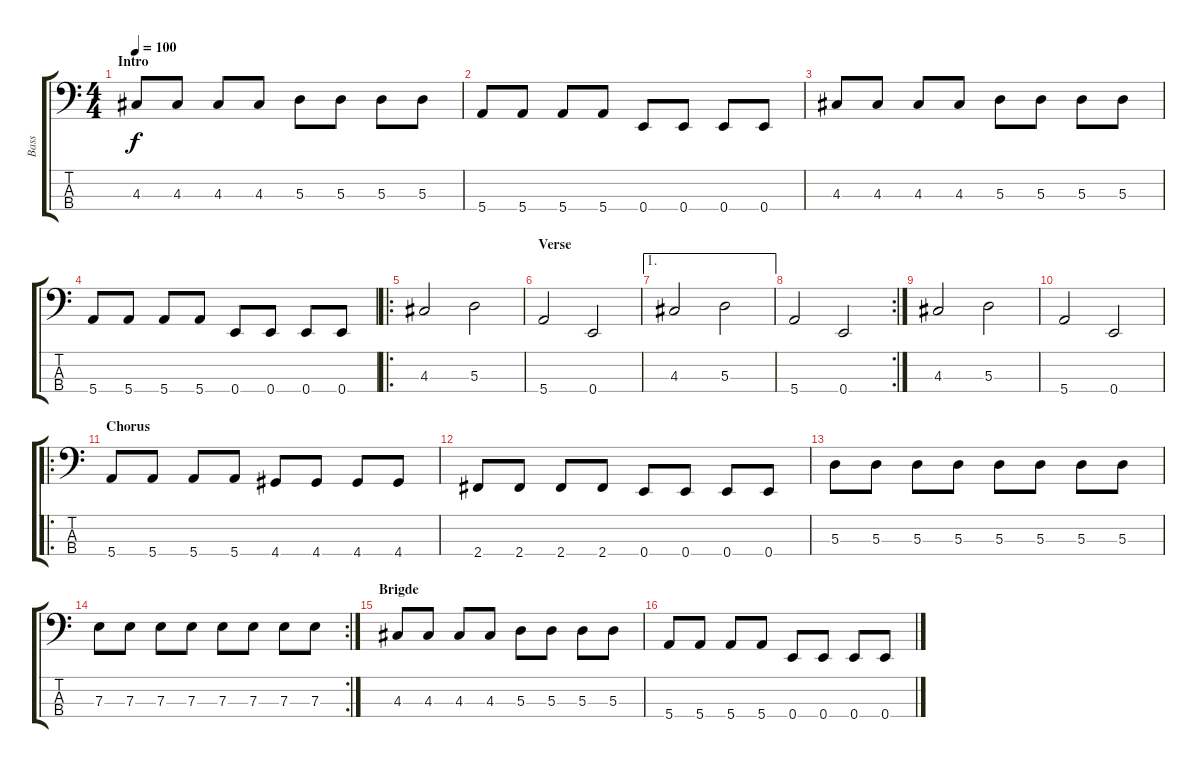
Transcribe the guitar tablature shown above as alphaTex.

\track ("Bass" "Bass") {instrument electricbasspick}
\staff {score tabs}
\tuning (G2 D2 A1 E1) {hide}
\ts (4 4)
\section ("" "Intro")
\tempo 100
\clef f4
\ks c
4.3.8{dy f instrument electricbasspick} 4.3.8 4.3.8 4.3.8 5.3.8 5.3.8 5.3.8 5.3.8 |
5.4.8 5.4.8 5.4.8 5.4.8 0.4.8 0.4.8 0.4.8 0.4.8 |
4.3.8 4.3.8 4.3.8 4.3.8 5.3.8 5.3.8 5.3.8 5.3.8 |
5.4.8 5.4.8 5.4.8 5.4.8 0.4.8 0.4.8 0.4.8 0.4.8 |
\ro
4.3.2 5.3.2 |
\section ("" "Verse")
5.4.2 0.4.2 |
\ae 1
4.3.2 5.3.2 |
\rc 2
5.4.2 0.4.2 |
4.3.2 5.3.2 |
5.4.2 0.4.2 |
\ro
\section ("" "Chorus")
5.4.8 5.4.8 5.4.8 5.4.8 4.4.8 4.4.8 4.4.8 4.4.8 |
2.4.8 2.4.8 2.4.8 2.4.8 0.4.8 0.4.8 0.4.8 0.4.8 |
5.3.8 5.3.8 5.3.8 5.3.8 5.3.8 5.3.8 5.3.8 5.3.8 |
\rc 2
7.3.8 7.3.8 7.3.8 7.3.8 7.3.8 7.3.8 7.3.8 7.3.8 |
\section ("" "Brigde")
4.3.8 4.3.8 4.3.8 4.3.8 5.3.8 5.3.8 5.3.8 5.3.8 |
5.4.8 5.4.8 5.4.8 5.4.8 0.4.8 0.4.8 0.4.8 0.4.8
